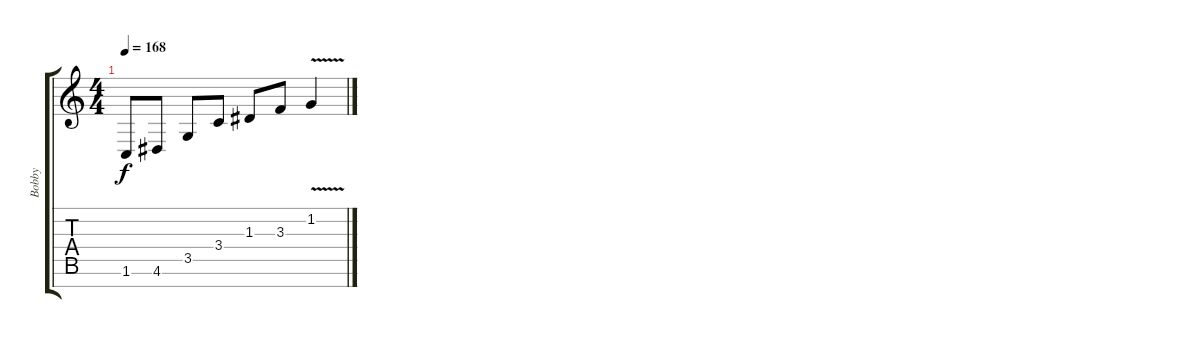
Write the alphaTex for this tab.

\track ("Bobby" "Bobby") {instrument flute}
\staff {score tabs}
\tuning (B4 Gb4 D4 A3 E3 B2 Gb2) {hide}
\ts (4 4)
\tempo 168
\clef g2
\ks c
1.6.8{dy f} 4.6.8 3.5.8 3.4.8 1.3.8 3.3.8 1.2{v}.4
